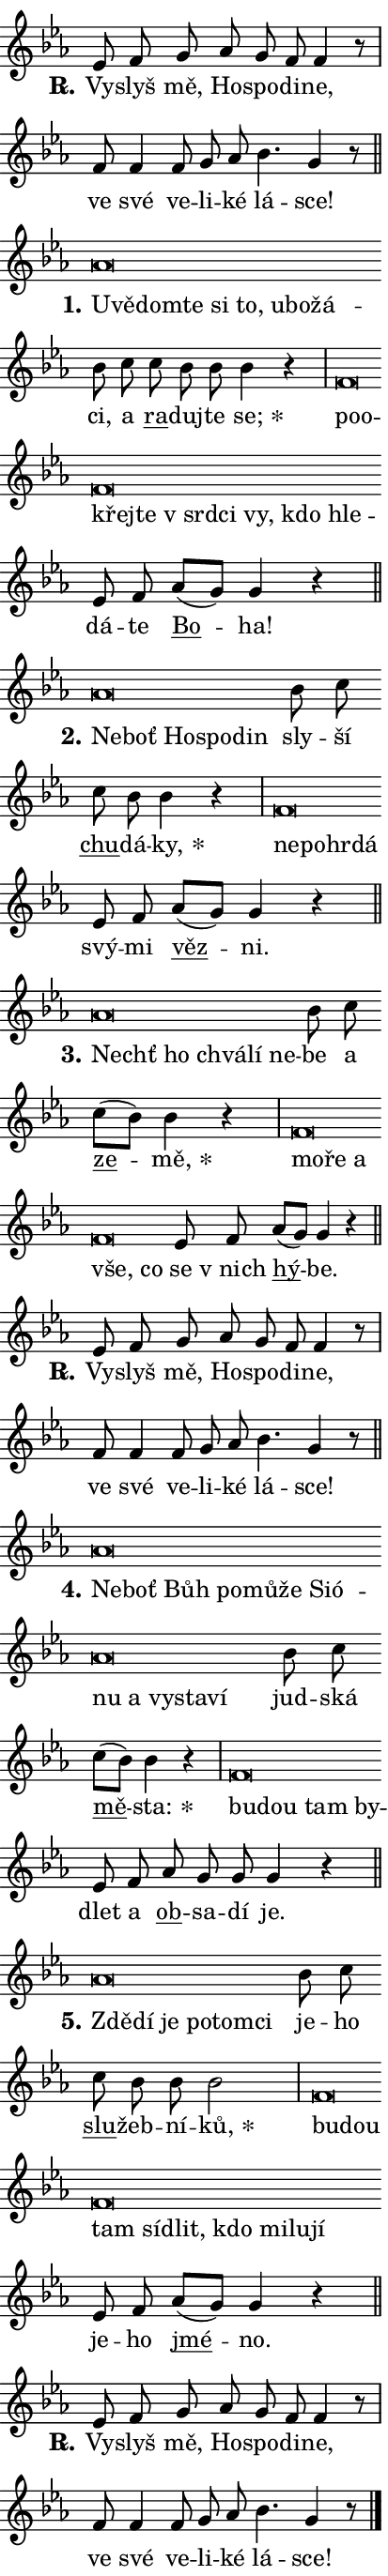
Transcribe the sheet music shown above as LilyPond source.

\version "2.24.0"
\header { tagline = "" }
\paper {
  indent = 0\cm
  top-margin = 0\cm
  right-margin = 0.13\cm % to fit lyric hyphens
  bottom-margin = 0\cm
  left-margin = 0\cm
  paper-width = 7\cm
  page-breaking = #ly:one-page-breaking
  system-system-spacing.basic-distance = #11
  score-system-spacing.basic-distance = #11
  ragged-last = ##f
}


%% Author: Thomas Morley
%% https://lists.gnu.org/archive/html/lilypond-user/2020-05/msg00002.html
#(define (line-position grob)
"Returns position of @var[grob} in current system:
   @code{'start}, if at first time-step
   @code{'end}, if at last time-step
   @code{'middle} otherwise
"
  (let* ((col (ly:item-get-column grob))
         (ln (ly:grob-object col 'left-neighbor))
         (rn (ly:grob-object col 'right-neighbor))
         (col-to-check-left (if (ly:grob? ln) ln col))
         (col-to-check-right (if (ly:grob? rn) rn col))
         (break-dir-left
           (and
             (ly:grob-property col-to-check-left 'non-musical #f)
             (ly:item-break-dir col-to-check-left)))
         (break-dir-right
           (and
             (ly:grob-property col-to-check-right 'non-musical #f)
             (ly:item-break-dir col-to-check-right))))
        (cond ((eqv? 1 break-dir-left) 'start)
              ((eqv? -1 break-dir-right) 'end)
              (else 'middle))))

#(define (tranparent-at-line-position vctor)
  (lambda (grob)
  "Relying on @code{line-position} select the relevant enry from @var{vctor}.
Used to determine transparency,"
    (case (line-position grob)
      ((end) (not (vector-ref vctor 0)))
      ((middle) (not (vector-ref vctor 1)))
      ((start) (not (vector-ref vctor 2))))))

noteHeadBreakVisibility =
#(define-music-function (break-visibility)(vector?)
"Makes @code{NoteHead}s transparent relying on @var{break-visibility}"
#{
  \override NoteHead.transparent =
    #(tranparent-at-line-position break-visibility)
#})

#(define delete-ledgers-for-transparent-note-heads
  (lambda (grob)
    "Reads whether a @code{NoteHead} is transparent.
If so this @code{NoteHead} is removed from @code{'note-heads} from
@var{grob}, which is supposed to be @code{LedgerLineSpanner}.
As a result ledgers are not printed for this @code{NoteHead}"
    (let* ((nhds-array (ly:grob-object grob 'note-heads))
           (nhds-list
             (if (ly:grob-array? nhds-array)
                 (ly:grob-array->list nhds-array)
                 '()))
           ;; Relies on the transparent-property being done before
           ;; Staff.LedgerLineSpanner.after-line-breaking is executed.
           ;; This is fragile ...
           (to-keep
             (remove
               (lambda (nhd)
                 (ly:grob-property nhd 'transparent #f))
               nhds-list)))
      ;; TODO find a better method to iterate over grob-arrays, similiar
      ;; to filter/remove etc for lists
      ;; For now rebuilt from scratch
      (set! (ly:grob-object grob 'note-heads)  '())
      (for-each
        (lambda (nhd)
          (ly:pointer-group-interface::add-grob grob 'note-heads nhd))
        to-keep))))

squashNotes = {
  \override NoteHead.X-extent = #'(-0.2 . 0.2)
  \override NoteHead.Y-extent = #'(-0.75 . 0)
  \override NoteHead.stencil =
    #(lambda (grob)
       (let ((pos (ly:grob-property grob 'staff-position)))
         (begin
           (if (< pos -7) (display "ERROR: Lower brevis then expected\n") (display ""))
           (if (<= pos -6) ly:text-interface::print ly:note-head::print))))
}
unSquashNotes = {
  \revert NoteHead.X-extent
  \revert NoteHead.Y-extent
  \revert NoteHead.stencil
}

hideNotes = \noteHeadBreakVisibility #begin-of-line-visible
unHideNotes = \noteHeadBreakVisibility #all-visible

% work-around for resetting accidentals
% https://lilypond.org/doc/v2.23/Documentation/notation/displaying-rhythms#unmetered-music
cadenzaMeasure = {
  \cadenzaOff
  \partial 1024 s1024
  \cadenzaOn
}

#(define-markup-command (accent layout props text) (markup?)
  "Underline accented syllable"
  (interpret-markup layout props
    #{\markup \override #'(offset . 4.3) \underline { #text }#}))

responsum = \markup \concat {
  "R" \hspace #-1.05 \path #0.1 #'((moveto 0 0.07) (lineto 0.9 0.8)) \hspace #0.05 "."
}

spaceSize = #0.6828661417322834 % exact space size for TeX Gyre Schola

\layout {
  \context {
    \Staff
    \remove "Time_signature_engraver"
    \override LedgerLineSpanner.after-line-breaking = #delete-ledgers-for-transparent-note-heads
  }
  \context {
    \Lyrics {
      \override LyricSpace.minimum-distance = \spaceSize
      \override LyricText.font-name = #"TeX Gyre Schola"
      \override LyricText.font-size = 1
      \override StanzaNumber.font-name = #"TeX Gyre Schola Bold"
      \override StanzaNumber.font-size = 1
    }
  }
  \context {
    \Score 
    \override NoteHead.text =
      #(lambda (grob) 
        (let ((pos (ly:grob-property grob 'staff-position)))
          #{\markup {
            \combine
              \halign #-0.55 \raise #(if (= pos -6) 0 0.5) \override #'(thickness . 2) \draw-line #'(3.2 . 0)
              \musicglyph "noteheads.sM1"
          }#}))
  }
}

% magnetic-lyrics.ily
%
%   written by
%     Jean Abou Samra <jean@abou-samra.fr>
%     Werner Lemberg <wl@gnu.org>
%
%   adapted by
%     Jiri Hon <jiri.hon@gmail.com>
%
% Version 2022-Apr-15

% https://www.mail-archive.com/lilypond-user@gnu.org/msg149350.html

#(define (Left_hyphen_pointer_engraver context)
   "Collect syllable-hyphen-syllable occurrences in lyrics and store
them in properties.  This engraver only looks to the left.  For
example, if the lyrics input is @code{foo -- bar}, it does the
following.

@itemize @bullet
@item
Set the @code{text} property of the @code{LyricHyphen} grob between
@q{foo} and @q{bar} to @code{foo}.

@item
Set the @code{left-hyphen} property of the @code{LyricText} grob with
text @q{foo} to the @code{LyricHyphen} grob between @q{foo} and
@q{bar}.
@end itemize

Use this auxiliary engraver in combination with the
@code{lyric-@/text::@/apply-@/magnetic-@/offset!} hook."
   (let ((hyphen #f)
         (text #f))
     (make-engraver
      (acknowledgers
       ((lyric-syllable-interface engraver grob source-engraver)
        (set! text grob)))
      (end-acknowledgers
       ((lyric-hyphen-interface engraver grob source-engraver)
        ;(when (not (grob::has-interface grob 'lyric-space-interface))
          (set! hyphen grob)));)
      ((stop-translation-timestep engraver)
       (when (and text hyphen)
         (ly:grob-set-object! text 'left-hyphen hyphen))
       (set! text #f)
       (set! hyphen #f)))))

#(define (lyric-text::apply-magnetic-offset! grob)
   "If the space between two syllables is less than the value in
property @code{LyricText@/.details@/.squash-threshold}, move the right
syllable to the left so that it gets concatenated with the left
syllable.

Use this function as a hook for
@code{LyricText@/.after-@/line-@/breaking} if the
@code{Left_@/hyphen_@/pointer_@/engraver} is active."
   (let ((hyphen (ly:grob-object grob 'left-hyphen #f)))
     (when hyphen
       (let ((left-text (ly:spanner-bound hyphen LEFT)))
         (when (grob::has-interface left-text 'lyric-syllable-interface)
           (let* ((common (ly:grob-common-refpoint grob left-text X))
                  (this-x-ext (ly:grob-extent grob common X))
                  (left-x-ext
                   (begin
                     ;; Trigger magnetism for left-text.
                     (ly:grob-property left-text 'after-line-breaking)
                     (ly:grob-extent left-text common X)))
                  ;; `delta` is the gap width between two syllables.
                  (delta (- (interval-start this-x-ext)
                            (interval-end left-x-ext)))
                  (details (ly:grob-property grob 'details))
                  (threshold (assoc-get 'squash-threshold details 0.2)))
             (when (< delta threshold)
               (let* (;; We have to manipulate the input text so that
                      ;; ligatures crossing syllable boundaries are not
                      ;; disabled.  For languages based on the Latin
                      ;; script this is essentially a beautification.
                      ;; However, for non-Western scripts it can be a
                      ;; necessity.
                      (lt (ly:grob-property left-text 'text))
                      (rt (ly:grob-property grob 'text))
                      (is-space (grob::has-interface hyphen 'lyric-space-interface))
                      (space (if is-space " " ""))
                      (extra-delta (if is-space spaceSize 0))
                      ;; Append new syllable.
                      (ltrt-space (if (and (string? lt) (string? rt))
                                (string-append lt space rt)
                                (make-concat-markup (list lt space rt))))
                      ;; Right-align `ltrt` to the right side.
                      (ltrt-space-markup (grob-interpret-markup
                               grob
                               (make-translate-markup
                                (cons (interval-length this-x-ext) 0)
                                (make-right-align-markup ltrt-space)))))
                 (begin
                   ;; Don't print `left-text`.
                   (ly:grob-set-property! left-text 'stencil #f)
                   ;; Set text and stencil (which holds all collected
                   ;; syllables so far) and shift it to the left.
                   (ly:grob-set-property! grob 'text ltrt-space)
                   (ly:grob-set-property! grob 'stencil ltrt-space-markup)
                   (ly:grob-translate-axis! grob (- (- delta extra-delta)) X))))))))))


#(define (lyric-hyphen::displace-bounds-first grob)
   ;; Make very sure this callback isn't triggered too early.
   (let ((left (ly:spanner-bound grob LEFT))
         (right (ly:spanner-bound grob RIGHT)))
     (ly:grob-property left 'after-line-breaking)
     (ly:grob-property right 'after-line-breaking)
     (ly:lyric-hyphen::print grob)))

squashThreshold = #0.4

\layout {
  \context {
    \Lyrics
    \consists #Left_hyphen_pointer_engraver
    \override LyricText.after-line-breaking =
      #lyric-text::apply-magnetic-offset!
    \override LyricHyphen.stencil = #lyric-hyphen::displace-bounds-first
    \override LyricText.details.squash-threshold = \squashThreshold
    \override LyricHyphen.minimum-distance = 0
    \override LyricHyphen.minimum-length = \squashThreshold
  }
}

squashText = \override LyricText.details.squash-threshold = 9999
unSquashText = \override LyricText.details.squash-threshold = \squashThreshold

leftText = \override LyricText.self-alignment-X = #LEFT
unLeftText = \revert LyricText.self-alignment-X

starOffset = #(lambda (grob) 
                (let ((x_offset (ly:self-alignment-interface::aligned-on-x-parent grob)))
                  (if (= x_offset 0) 0 (+ x_offset 1.2))))

star = #(define-music-function (syllable)(string?)
"Append star separator at the end of a syllable"
#{
  \once \override LyricText.X-offset = #starOffset
  \lyricmode { \markup {
    #syllable
    \override #'((font-name . "TeX Gyre Schola Bold")) \hspace #0.2 \lower #0.65 \larger "*"
  } }
#})

starAccent = #(define-music-function (syllable)(string?)
"Append star separator at the end of a syllable and make accent"
#{
  \once \override LyricText.X-offset = #starOffset
  \lyricmode { \markup {
    \accent #syllable
    \override #'((font-name . "TeX Gyre Schola Bold")) \hspace #0.2 \lower #0.65 \larger "*"
  } }
#})

breath = #(define-music-function (syllable)(string?)
"Append breathing indicator at the end of a syllable"
#{
  \lyricmode { \markup { #syllable "+" } }
#})

optionalBreath = #(define-music-function (syllable)(string?)
"Append optional breathing indicator at the end of a syllable"
#{
  \lyricmode { \markup { #syllable "(+)" } }
#})


\score {
    <<
        \new Voice = "melody" { \cadenzaOn \key es \major \relative { es'8 f g as g f f4 r8 \cadenzaMeasure \bar "|" f f4 \bar "" f8 g as \bar "" bes4. g4 r8 \cadenzaMeasure \bar "||" \break } }
        \new Lyrics \lyricsto "melody" { \lyricmode { \set stanza = \responsum
Vy -- slyš mě, Ho -- spo -- di -- ne, ve své ve -- li -- ké lá -- sce! } }
    >>
    \layout {}
}

\score {
    <<
        \new Voice = "melody" { \cadenzaOn \key es \major \relative { \squashNotes as'\breve*1/16 \hideNotes \breve*1/16 \bar "" \breve*1/16 \bar "" \breve*1/16 \bar "" \breve*1/16 \bar "" \breve*1/16 \bar "" \breve*1/16 \bar "" \breve*1/16 \breve*1/16 \bar "" \unHideNotes \unSquashNotes bes8 c \bar "" c bes bes bes4 r \cadenzaMeasure \bar "|" \squashNotes f\breve*1/16 \hideNotes \breve*1/16 \bar "" \breve*1/16 \bar "" \breve*1/16 \bar "" \breve*1/16 \bar "" \breve*1/16 \bar "" \breve*1/16 \bar "" \breve*1/16 \breve*1/16 \bar "" \unHideNotes \unSquashNotes es8 f \bar "" as[( g)] g4 r \cadenzaMeasure \bar "||" \break } }
        \new Lyrics \lyricsto "melody" { \lyricmode { \set stanza = "1."
\leftText U -- \squashText vě -- dom -- te si to, u -- bo -- žá -- \unLeftText \unSquashText ci, a \markup \accent ra -- duj -- te \star se; \leftText po -- \squashText o -- křej -- te "v srd" -- ci vy, kdo hle -- \unLeftText \unSquashText dá -- te \markup \accent Bo -- ha! } }
    >>
    \layout {}
}

\score {
    <<
        \new Voice = "melody" { \cadenzaOn \key es \major \relative { \squashNotes as'\breve*1/16 \hideNotes \breve*1/16 \bar "" \breve*1/16 \bar "" \breve*1/16 \breve*1/16 \bar "" \unHideNotes \unSquashNotes bes8 c \bar "" c bes bes4 r \cadenzaMeasure \bar "|" \squashNotes f\breve*1/16 \hideNotes \breve*1/16 \bar "" \breve*1/16 \breve*1/16 \bar "" \unHideNotes \unSquashNotes es8 f \bar "" as[( g)] g4 r \cadenzaMeasure \bar "||" \break } }
        \new Lyrics \lyricsto "melody" { \lyricmode { \set stanza = "2."
\leftText Ne -- \squashText boť Ho -- spo -- din \unLeftText \unSquashText sly -- ší \markup \accent chu -- dá -- \star ky, \leftText ne -- \squashText po -- hr -- dá \unLeftText \unSquashText svý -- mi \markup \accent věz -- ni. } }
    >>
    \layout {}
}

\score {
    <<
        \new Voice = "melody" { \cadenzaOn \key es \major \relative { \squashNotes as'\breve*1/16 \hideNotes \breve*1/16 \bar "" \breve*1/16 \bar "" \breve*1/16 \breve*1/16 \bar "" \unHideNotes \unSquashNotes bes8 c \bar "" c[( bes)] bes4 r \cadenzaMeasure \bar "|" \squashNotes f\breve*1/16 \hideNotes \breve*1/16 \bar "" \breve*1/16 \bar "" \breve*1/16 \breve*1/16 \bar "" \unHideNotes \unSquashNotes es8 f \bar "" as[( g)] g4 r \cadenzaMeasure \bar "||" \break } }
        \new Lyrics \lyricsto "melody" { \lyricmode { \set stanza = "3."
\leftText Nechť \squashText ho chvá -- lí ne -- \unLeftText \unSquashText be a \markup \accent ze -- \star mě, \leftText mo -- \squashText ře a vše, co \unLeftText \unSquashText se "v nich" \markup \accent hý -- be. } }
    >>
    \layout {}
}

\score {
    <<
        \new Voice = "melody" { \cadenzaOn \key es \major \relative { es'8 f g as g f f4 r8 \cadenzaMeasure \bar "|" f f4 \bar "" f8 g as \bar "" bes4. g4 r8 \cadenzaMeasure \bar "||" \break } }
        \new Lyrics \lyricsto "melody" { \lyricmode { \set stanza = \responsum
Vy -- slyš mě, Ho -- spo -- di -- ne, ve své ve -- li -- ké lá -- sce! } }
    >>
    \layout {}
}

\score {
    <<
        \new Voice = "melody" { \cadenzaOn \key es \major \relative { \squashNotes as'\breve*1/16 \hideNotes \breve*1/16 \bar "" \breve*1/16 \bar "" \breve*1/16 \bar "" \breve*1/16 \bar "" \breve*1/16 \bar "" \breve*1/16 \bar "" \breve*1/16 \bar "" \breve*1/16 \bar "" \breve*1/16 \bar "" \breve*1/16 \bar "" \breve*1/16 \breve*1/16 \bar "" \unHideNotes \unSquashNotes bes8 c \bar "" c[( bes)] bes4 r \cadenzaMeasure \bar "|" \squashNotes f\breve*1/16 \hideNotes \breve*1/16 \bar "" \breve*1/16 \breve*1/16 \bar "" \unHideNotes \unSquashNotes es8 f \bar "" as g g g4 r \cadenzaMeasure \bar "||" \break } }
        \new Lyrics \lyricsto "melody" { \lyricmode { \set stanza = "4."
\leftText Ne -- \squashText boť Bůh po -- mů -- že Si -- ó -- nu a vy -- sta -- ví \unLeftText \unSquashText jud -- ská \markup \accent mě -- \star sta: \leftText bu -- \squashText dou tam by -- \unLeftText \unSquashText dlet a \markup \accent ob -- sa -- dí je. } }
    >>
    \layout {}
}

\score {
    <<
        \new Voice = "melody" { \cadenzaOn \key es \major \relative { \squashNotes as'\breve*1/16 \hideNotes \breve*1/16 \bar "" \breve*1/16 \bar "" \breve*1/16 \bar "" \breve*1/16 \breve*1/16 \bar "" \unHideNotes \unSquashNotes bes8 c \bar "" c bes bes bes2 \cadenzaMeasure \bar "|" \squashNotes f\breve*1/16 \hideNotes \breve*1/16 \bar "" \breve*1/16 \bar "" \breve*1/16 \bar "" \breve*1/16 \bar "" \breve*1/16 \bar "" \breve*1/16 \bar "" \breve*1/16 \breve*1/16 \bar "" \unHideNotes \unSquashNotes es8 f \bar "" as[( g)] g4 r \cadenzaMeasure \bar "||" \break } }
        \new Lyrics \lyricsto "melody" { \lyricmode { \set stanza = "5."
\leftText Zdě -- \squashText dí je po -- tom -- ci \unLeftText \unSquashText je -- ho \markup \accent slu -- žeb -- ní -- \star ků, \leftText bu -- \squashText dou tam sí -- dlit, kdo mi -- lu -- jí \unLeftText \unSquashText je -- ho \markup \accent jmé -- no. } }
    >>
    \layout {}
}

\score {
    <<
        \new Voice = "melody" { \cadenzaOn \key es \major \relative { es'8 f g as g f f4 r8 \cadenzaMeasure \bar "|" f f4 \bar "" f8 g as \bar "" bes4. g4 r8 \cadenzaMeasure \bar "||" \break } \bar "|." }
        \new Lyrics \lyricsto "melody" { \lyricmode { \set stanza = \responsum
Vy -- slyš mě, Ho -- spo -- di -- ne, ve své ve -- li -- ké lá -- sce! } }
    >>
    \layout {}
}
